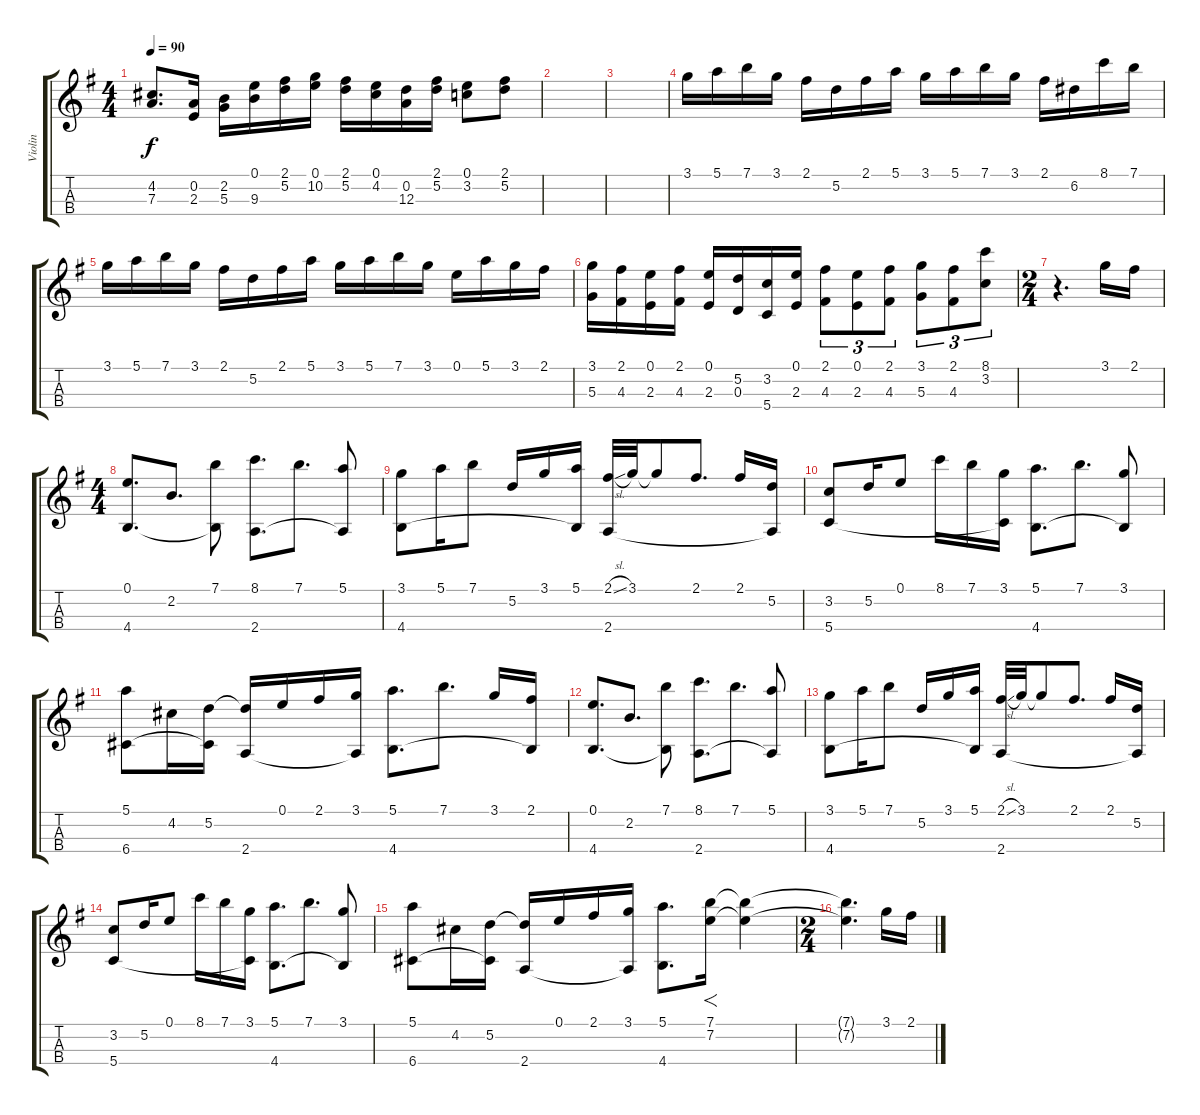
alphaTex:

\track ("Violin" "Violin") {instrument stringensemble1}
\staff {score tabs}
\tuning (E5 A4 D4 G3) {hide}
\ts (4 4)
\tempo 90
\clef g2
\ks g
(4.2 7.3).8{d dy f} (0.2 2.3).16 (2.2 5.3).16 (0.1 9.3).16 (2.1 5.2).16 (0.1 10.2).16 (2.1 5.2).16 (0.1 4.2).16 (0.2 12.3).16 (2.1 5.2).16 (0.1 3.2).8 (2.1 5.2).8 |
|
|
3.1.16 5.1.16 7.1.16 3.1.16 2.1.16 5.2.16 2.1.16 5.1.16 3.1.16 5.1.16 7.1.16 3.1.16 2.1.16 6.2.16 8.1.16 7.1.16 |
3.1.16 5.1.16 7.1.16 3.1.16 2.1.16 5.2.16 2.1.16 5.1.16 3.1.16 5.1.16 7.1.16 3.1.16 0.1.16 5.1.16 3.1.16 2.1.16 |
(3.1 5.3).16 (2.1 4.3).16 (0.1 2.3).16 (2.1 4.3).16 (0.1 2.3).16 (5.2 0.3).16 (3.2 5.4).16 (0.1 2.3).16 (2.1 4.3).8{tu (3 2)} (0.1 2.3).8{tu (3 2)} (2.1 4.3).8{tu (3 2)} (3.1 5.3).8{tu (3 2)} (2.1 4.3).8{tu (3 2)} (8.1 3.2).8{tu (3 2)} |
\ts (2 4)
r.4{d} 3.1.16 2.1.16 |
\ts (4 4)
(0.1 4.4).8{d} 2.2.8{d} (7.1 4.4{t}).8 (8.1 2.4).8{d} 7.1.8{d} (5.1 2.4{t}).8 |
(3.1 4.4).8 5.1.16 7.1.8 5.2.16 3.1.16 (5.1 4.4{t}).16 (2.1{sl} 2.4).32 3.1.32 3.1{t}.8 2.1.8{d} 2.1.16 (5.2 2.4{t}).16 |
(3.2 5.4).8 5.2.16 0.1.8 8.1.16 7.1.16 (3.1 5.4{t}).16 (5.1 4.4).8{d} 7.1.8{d} (3.1 4.4{t}).8 |
(5.1 6.4).8 4.2.16 (5.2 6.4{t}).16 (5.2{t} 2.4).16 0.1.16 2.1.16 (3.1 2.4{t}).16 (5.1 4.4).8{d} 7.1.8{d} 3.1.16 (2.1 4.4{t}).16 |
(0.1 4.4).8{d} 2.2.8{d} (7.1 4.4{t}).8 (8.1 2.4).8{d} 7.1.8{d} (5.1 2.4{t}).8 |
(3.1 4.4).8 5.1.16 7.1.8 5.2.16 3.1.16 (5.1 4.4{t}).16 (2.1{sl} 2.4).32 3.1.32 3.1{t}.8 2.1.8{d} 2.1.16 (5.2 2.4{t}).16 |
(3.2 5.4).8 5.2.16 0.1.8 8.1.16 7.1.16 (3.1 5.4{t}).16 (5.1 4.4).8{d} 7.1.8{d} (3.1 4.4{t}).8 |
(5.1 6.4).8 4.2.16 (5.2 6.4{t}).16 (5.2{t} 2.4).16 0.1.16 2.1.16 (3.1 2.4{t}).16 (5.1 4.4).8{d} (7.1 7.2).16{f} (7.1{t} 7.2{t}).4 |
\ts (2 4)
(7.1{t} 7.2{t}).4{d} 3.1.16 2.1.16
